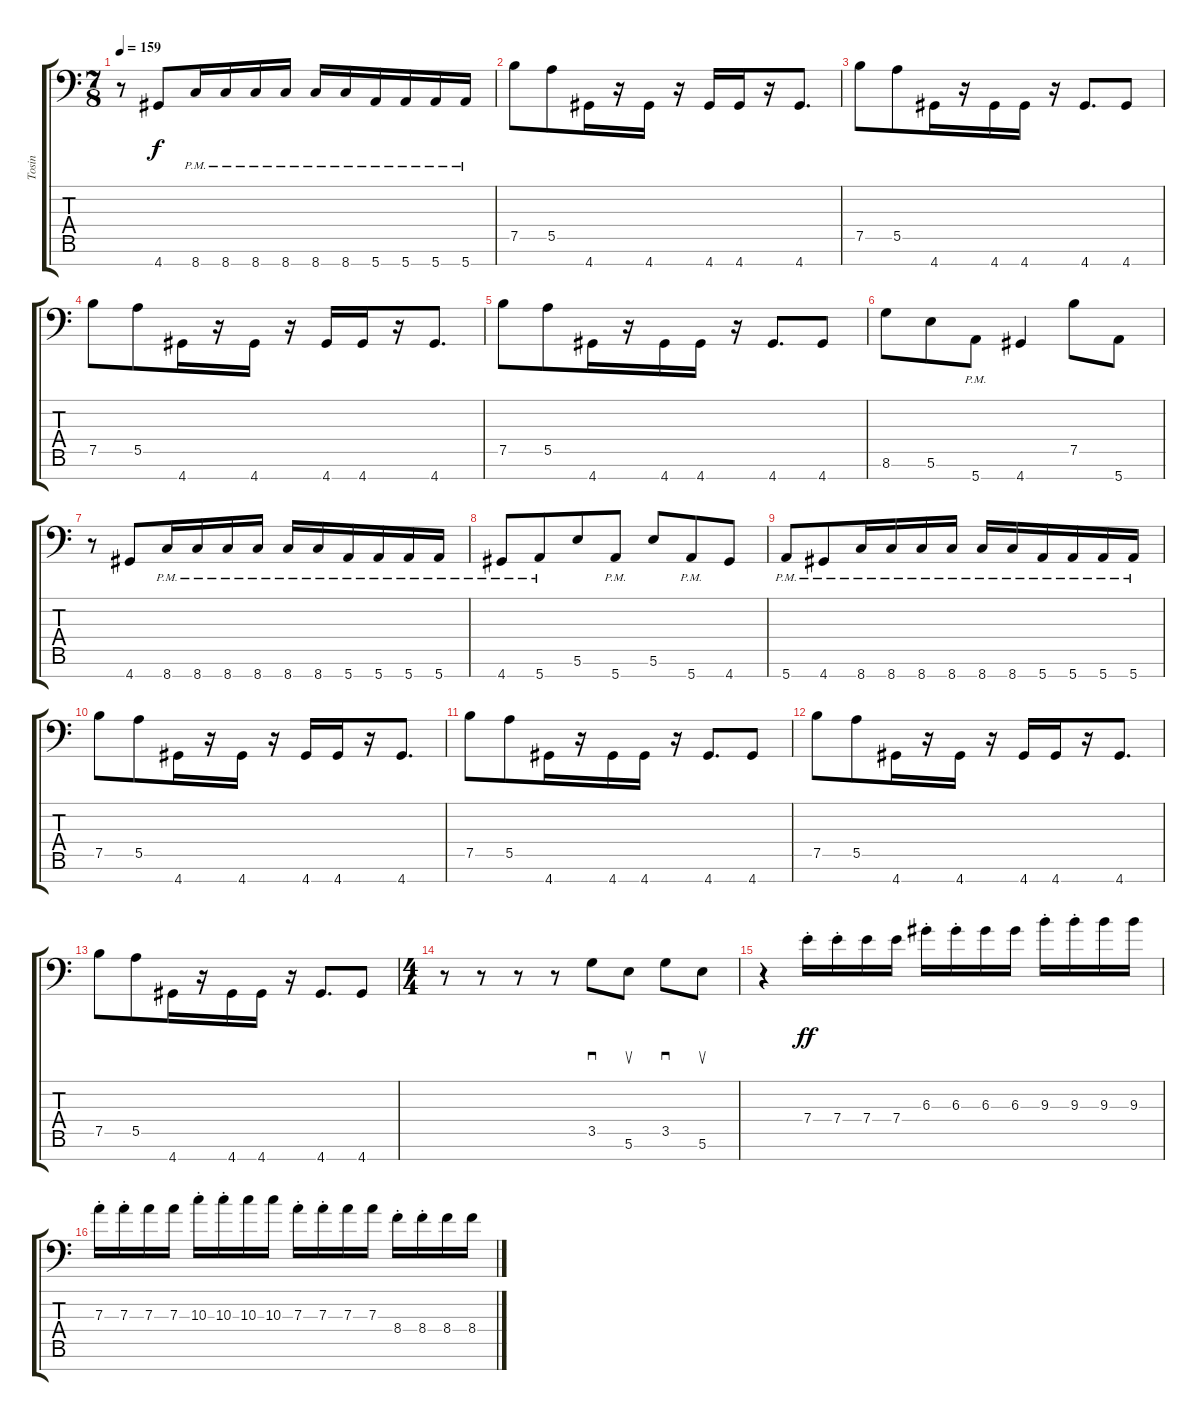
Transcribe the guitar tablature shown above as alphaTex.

\track ("Tosin" "Tosin") {instrument distortionguitar}
\staff {score tabs}
\tuning (B3 G3 D3 A2 E2 B1 E1) {hide}
\ts (7 8)
\tempo 159
\clef f4
\ks c
r.8{dy f} 4.7.8 8.7{pm}.16 8.7{pm}.16 8.7{pm}.16 8.7{pm}.16 8.7{pm}.16 8.7{pm}.16 5.7{pm}.16 5.7{pm}.16 5.7{pm}.16 5.7{pm}.16 |
7.5.8 5.5.8 4.7.16 r.16 4.7.16 r.16 4.7.16 4.7.16 r.16 4.7.8{d} |
7.5.8 5.5.8 4.7.16 r.16 4.7.16 4.7.16 r.16 4.7.8{d} 4.7.8 |
7.5.8 5.5.8 4.7.16 r.16 4.7.16 r.16 4.7.16 4.7.16 r.16 4.7.8{d} |
7.5.8 5.5.8 4.7.16 r.16 4.7.16 4.7.16 r.16 4.7.8{d} 4.7.8 |
8.6.8 5.6.8 5.7{pm}.8 4.7.4 7.5.8 5.7.8 |
r.8 4.7.8 8.7{pm}.16 8.7{pm}.16 8.7{pm}.16 8.7{pm}.16 8.7{pm}.16 8.7{pm}.16 5.7{pm}.16 5.7{pm}.16 5.7{pm}.16 5.7{pm}.16 |
4.7{pm}.8 5.7{pm}.8 5.6.8 5.7{pm}.8 5.6.8 5.7{pm}.8 4.7.8 |
5.7{pm}.8 4.7{pm}.8 8.7{pm}.16 8.7{pm}.16 8.7{pm}.16 8.7{pm}.16 8.7{pm}.16 8.7{pm}.16 5.7{pm}.16 5.7{pm}.16 5.7{pm}.16 5.7{pm}.16 |
7.5.8 5.5.8 4.7.16 r.16 4.7.16 r.16 4.7.16 4.7.16 r.16 4.7.8{d} |
7.5.8 5.5.8 4.7.16 r.16 4.7.16 4.7.16 r.16 4.7.8{d} 4.7.8 |
7.5.8 5.5.8 4.7.16 r.16 4.7.16 r.16 4.7.16 4.7.16 r.16 4.7.8{d} |
7.5.8 5.5.8 4.7.16 r.16 4.7.16 4.7.16 r.16 4.7.8{d} 4.7.8 |
\ts (4 4)
r.8 r.8 r.8 r.8 3.5.8{sd} 5.6.8{su} 3.5.8{sd} 5.6.8{su} |
r.4 7.4{st}.16{dy ff} 7.4{st}.16 7.4.16 7.4.16 6.3{st}.16 6.3{st}.16 6.3.16 6.3.16 9.3{st}.16 9.3{st}.16 9.3.16 9.3.16 |
7.3{st}.16 7.3{st}.16 7.3.16 7.3.16 10.3{st}.16 10.3{st}.16 10.3.16 10.3.16 7.3{st}.16 7.3{st}.16 7.3.16 7.3.16 8.4{st}.16 8.4{st}.16 8.4.16 8.4.16
